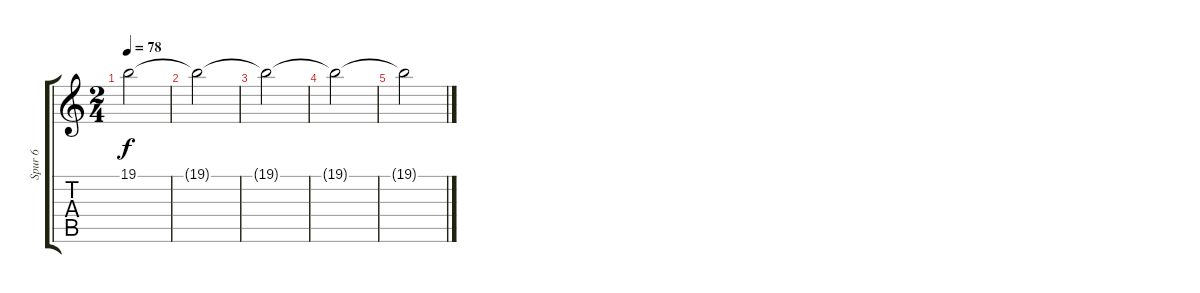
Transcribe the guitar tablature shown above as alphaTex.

\track ("Spur 6" "Spur 6") {instrument trumpet}
\staff {score tabs}
\tuning (E4 B3 G3 D3 A2 E2) {hide}
\ts (2 4)
\tempo 78
\clef g2
\ks c
19.1{t}.2{dy f} |
19.1{t}.2 |
19.1{t}.2 |
19.1{t}.2 |
19.1{t}.2
